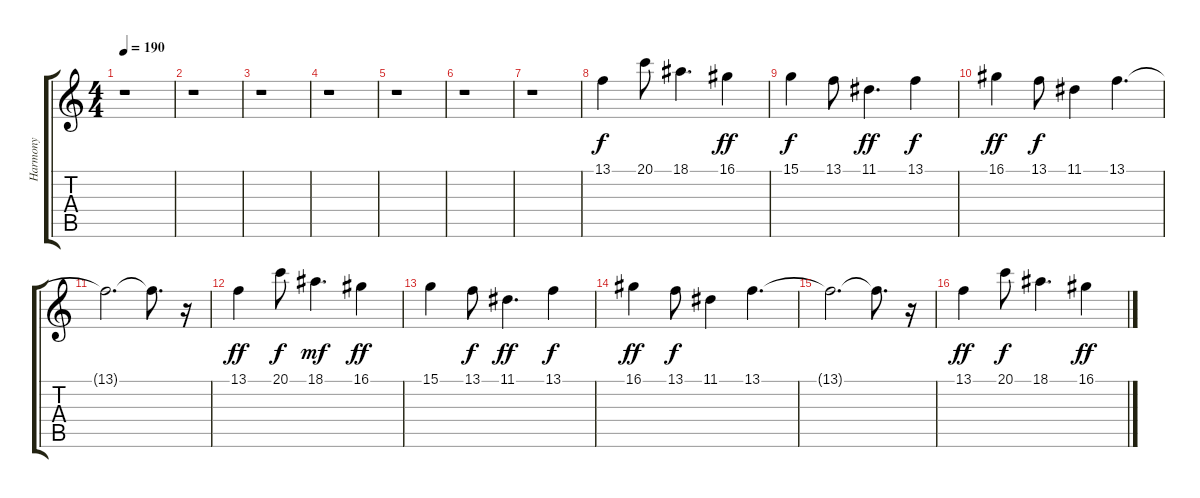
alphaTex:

\track ("Harmony" "Harmony") {instrument piccolo}
\staff {score tabs}
\tuning (E4 B3 G3 D3 A2 E2) {hide}
\ts (4 4)
\tempo 190
\clef g2
\ks c
r.1{dy f} |
r.1 |
r.1 |
r.1 |
r.1 |
r.1 |
r.1 |
13.1.4 20.1.8 18.1.4{d} 16.1.4{dy ff} |
15.1.4{dy f} 13.1.8 11.1.4{d dy ff} 13.1.4{dy f} |
16.1.4{dy ff} 13.1.8{dy f} 11.1.4 13.1.4{d} |
13.1{t}.2{d} 13.1{t}.8{d} r.16 |
13.1.4{dy ff} 20.1.8{dy f} 18.1.4{d dy mf} 16.1.4{dy ff} |
15.1.4 13.1.8{dy f} 11.1.4{d dy ff} 13.1.4{dy f} |
16.1.4{dy ff} 13.1.8{dy f} 11.1.4 13.1.4{d} |
13.1{t}.2{d} 13.1{t}.8{d} r.16 |
13.1.4{dy ff} 20.1.8{dy f} 18.1.4{d} 16.1.4{dy ff}
